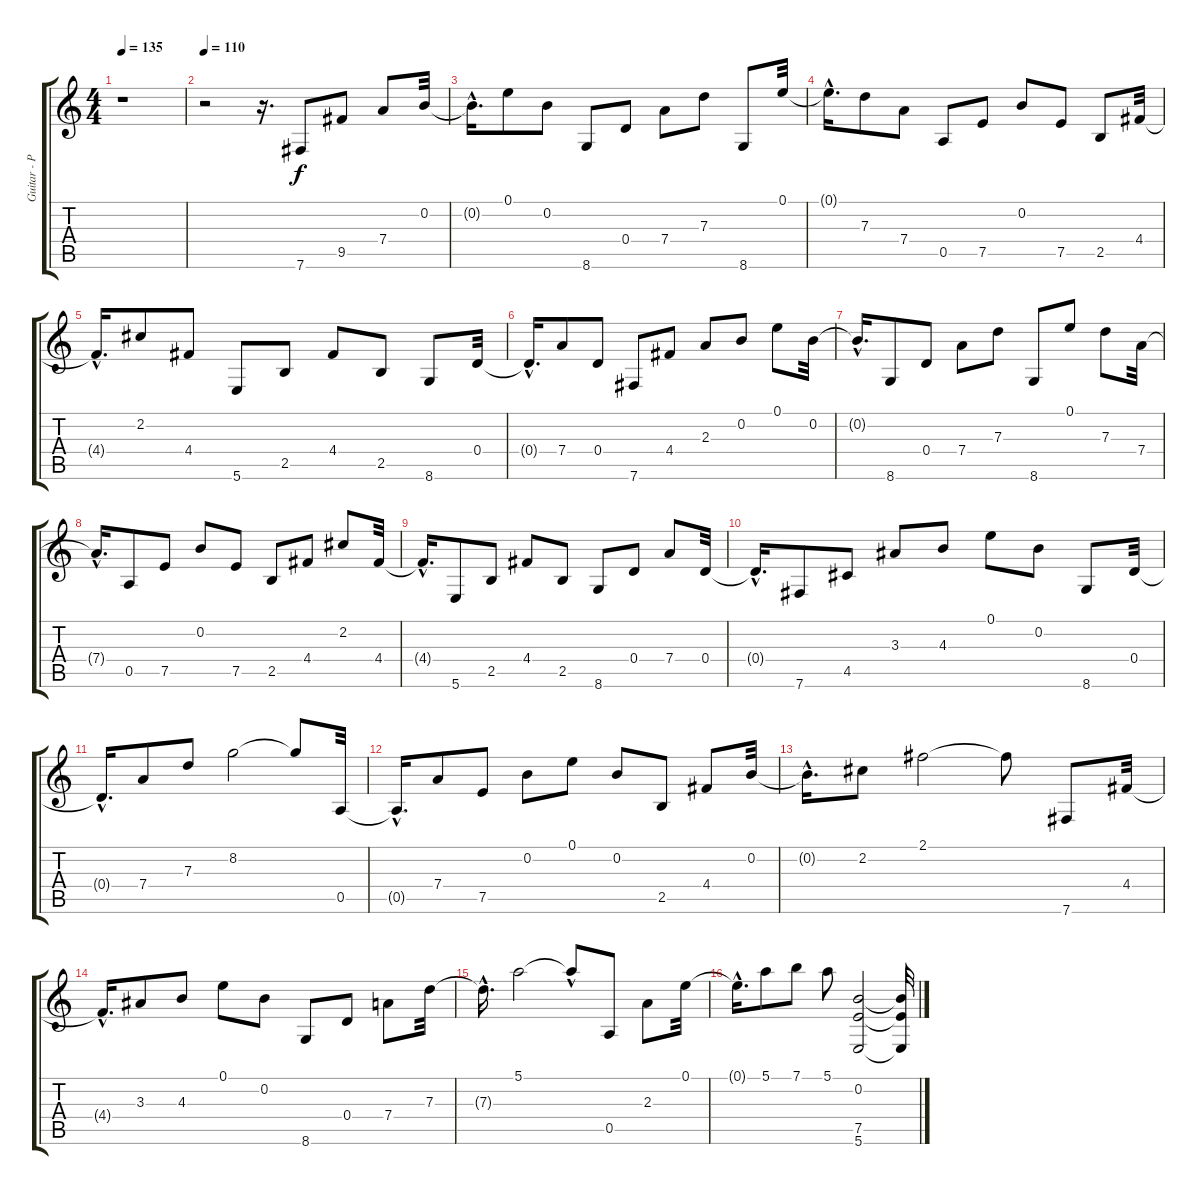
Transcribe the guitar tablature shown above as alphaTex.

\track ("Guitar - Petrucci" "Guitar - P") {instrument acousticguitarsteel}
\staff {score tabs}
\tuning (E4 B3 G3 D3 A2 B1) {hide}
\ts (4 4)
\tempo 135
\clef g2
\ks c
r.1{dy f} |
\tempo 110
r.2 r.16{d} 7.6.8 9.5.8 7.4.8 0.2.32 |
0.2{hac t}.16{d} 0.1.8 0.2.8 8.6.8 0.4.8 7.4.8 7.3.8 8.6.8 0.1.32 |
0.1{hac t}.16{d} 7.3.8 7.4.8 0.5.8 7.5.8 0.2.8 7.5.8 2.5.8 4.4.32 |
4.4{hac t}.16{d} 2.2.8 4.4.8 5.6.8 2.5.8 4.4.8 2.5.8 8.6.8 0.4.32 |
0.4{hac t}.16{d} 7.4.8 0.4.8 7.6.8 4.4.8 2.3.8 0.2.8 0.1.8 0.2.32 |
0.2{hac t}.16{d} 8.6.8 0.4.8 7.4.8 7.3.8 8.6.8 0.1.8 7.3.8 7.4.32 |
7.4{hac t}.16{d} 0.5.8 7.5.8 0.2.8 7.5.8 2.5.8 4.4.8 2.2.8 4.4.32 |
4.4{hac t}.16{d} 5.6.8 2.5.8 4.4.8 2.5.8 8.6.8 0.4.8 7.4.8 0.4.32 |
0.4{hac t}.16{d} 7.6.8 4.5.8 3.3.8 4.3.8 0.1.8 0.2.8 8.6.8 0.4.32 |
0.4{hac t}.16{d} 7.4.8 7.3.8 8.2.2 8.2{t}.8 0.5.32 |
0.5{hac t}.16{d} 7.4.8 7.5.8 0.2.8 0.1.8 0.2.8 2.5.8 4.4.8 0.2.32 |
0.2{hac t}.16{d} 2.2.8 2.1.2 2.1{t}.8 7.6.8 4.4.32 |
4.4{hac t}.16{d} 3.3.8 4.3.8 0.1.8 0.2.8 8.6.8 0.4.8 7.4.8 7.3.32 |
7.3{hac t}.16{d} 5.1.2 5.1{hac t}.8 0.5.8 2.3.8 0.1.32 |
0.1{hac t}.16{d} 5.1.8 7.1.8 5.1.8 (0.2 7.5 5.6).2 (0.2{t} 7.5{t} 5.6{t}).32
